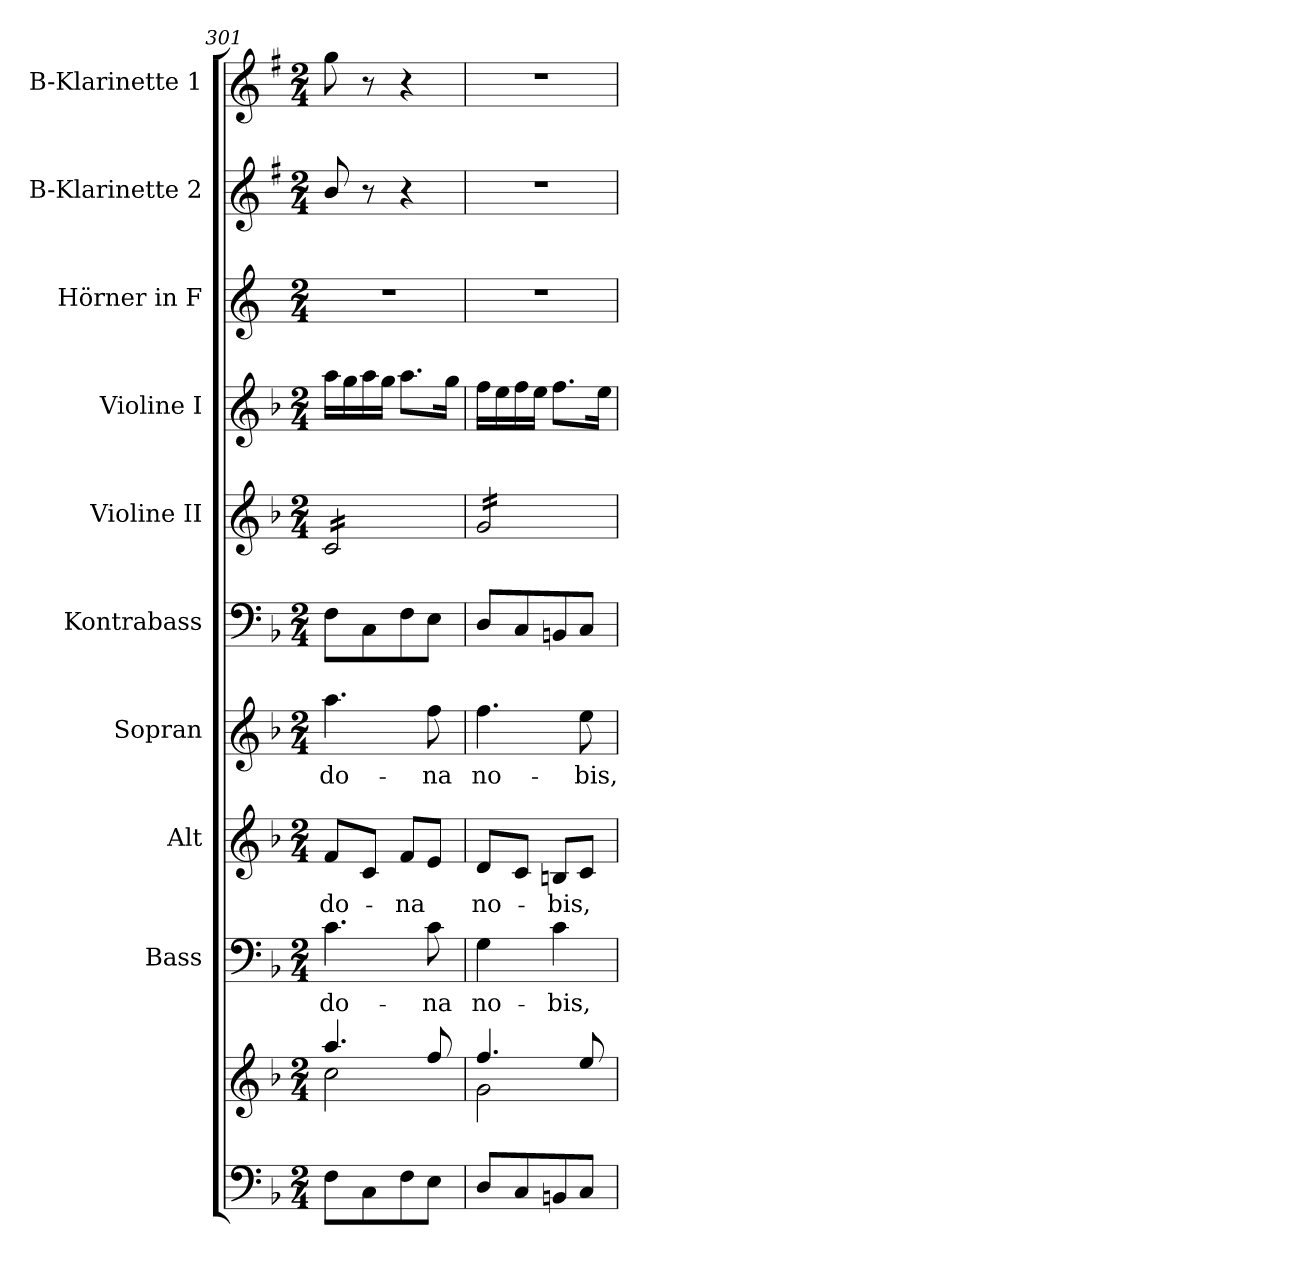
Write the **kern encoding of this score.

**kern	**kern	**kern	**text	**kern	**text	**kern	**text	**kern	**kern	**kern	**kern	**kern	**kern
*part10	*part10	*part9	*part9	*part8	*part8	*part7	*part7	*part6	*part5	*part4	*part3	*part2	*part1
*staff11	*staff10	*staff9	*staff9	*staff8	*staff8	*staff7	*staff7	*staff6	*staff5	*staff4	*staff3	*staff2	*staff1
*	*	*I"Bass	*	*I"Alt	*	*I"Sopran	*	*I"Kontrabass	*I"Violine II	*I"Violine I	*I"Hörner in F	*I"B-Klarinette 2	*I"B-Klarinette 1
*	*	*I'B.	*	*I'A.	*	*I'S.	*	*I'Kb.	*I'Vl. II	*I'Vl. I	*	*I'B Kl. 2	*I'B Kl. 1
*clefF4	*clefG2	*clefF4	*	*clefG2	*	*clefG2	*	*clefF4	*clefG2	*clefG2	*clefG2	*clefG2	*clefG2
*	*	*	*	*	*	*	*	*ITrd7c12	*	*	*ITrd4c7	*ITrd1c2	*ITrd1c2
*k[b-]	*k[b-]	*k[b-]	*	*k[b-]	*	*k[b-]	*	*k[b-]	*k[b-]	*k[b-]	*k[b-]	*k[b-]	*k[b-]
*F:	*F:	*F:	*	*F:	*	*F:	*	*F:	*F:	*F:	*F:	*F:	*F:
*M2/4	*M2/4	*M2/4	*	*M2/4	*	*M2/4	*	*M2/4	*M2/4	*M2/4	*M2/4	*M2/4	*M2/4
=301	=301	=301	=301	=301	=301	=301	=301	=301	=301	=301	=301	=301	=301
*	*^	*	*	*	*	*	*	*	*	*	*	*	*
!	!	!	!	!LO:LY:b	!	!LO:LY:b	!	!LO:LY:b	!	!	!	!	!	!
*	*	*	*	*	*	*	*	*	*	*tremolo	*	*	*	*
8F\L	4.aa/	2cc\	4.c\	do-	8f/L	do-	4.aa\	do-	8FF\L	16c/LL	16aa\LL	2r	8a/	8ff\
.	.	.	.	.	.	.	.	.	.	16c/	16gg\	.	.	.
8C\	.	.	.	.	8c/J	.	.	.	8CC\	16c/	16aa\	.	8r	8r
.	.	.	.	.	.	.	.	.	.	16c/	16gg\JJ	.	.	.
!	!	!	!	!	!	!LO:LY:b	!	!	!	!	!	!	!	!
8F\	.	.	.	.	8f/L	-na	.	.	8FF\	16c/	8.aa\L	.	4r	4r
.	.	.	.	.	.	.	.	.	.	16c/	.	.	.	.
!	!	!	!	!LO:LY:b	!	!	!	!LO:LY:b	!	!	!	!	!	!
8E\J	8ff/	.	8c\	-na	8e/J	.	8ff\	-na	8EE\J	16c/	.	.	.	.
.	.	.	.	.	.	.	.	.	.	16c/JJ	16gg\Jk	.	.	.
=302	=302	=302	=302	=302	=302	=302	=302	=302	=302	=302	=302	=302	=302	=302
!	!	!	!	!LO:LY:b	!	!LO:LY:b	!	!LO:LY:b	!	!	!	!	!	!
8D/L	4.ff/	2g\	4G\	no-	8d/L	no-	4.ff\	no-	8DD/L	16g/LL	16ff\LL	2r	2r	2r
.	.	.	.	.	.	.	.	.	.	16g/	16ee\	.	.	.
8C/	.	.	.	.	8c/J	.	.	.	8CC/	16g/	16ff\	.	.	.
.	.	.	.	.	.	.	.	.	.	16g/	16ee\JJ	.	.	.
!	!	!	!	!LO:LY:b	!	!LO:LY:b	!	!	!	!	!	!	!	!
8BBn/	.	.	4c\	-bis,	8Bn/L	-bis,	.	.	8BBBn/	16g/	8.ff\L	.	.	.
.	.	.	.	.	.	.	.	.	.	16g/	.	.	.	.
!	!	!	!	!	!	!	!	!LO:LY:b	!	!	!	!	!	!
8C/J	8ee/	.	.	.	8c/J	.	8ee\	-bis,	8CC/J	16g/	.	.	.	.
.	.	.	.	.	.	.	.	.	.	16g/JJ	16ee\Jk	.	.	.
*	*	*	*	*	*	*	*	*	*	*Xtremolo	*	*	*	*
*	*v	*v	*	*	*	*	*	*	*	*	*	*	*	*
=	=	=	=	=	=	=	=	=	=	=	=	=	=
*-	*-	*-	*-	*-	*-	*-	*-	*-	*-	*-	*-	*-	*-
